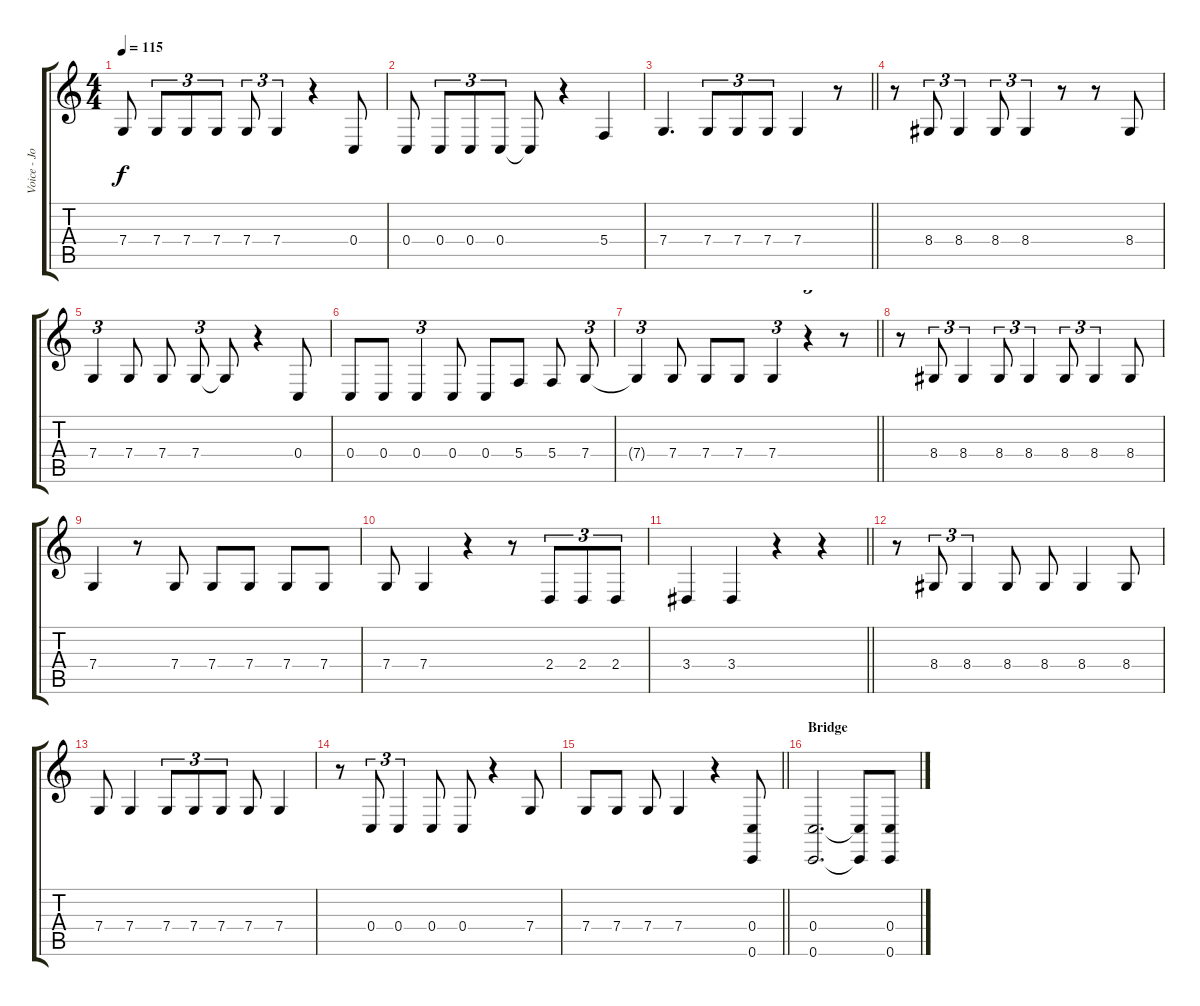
\track ("Voice - Joe Duplantier" "Voice - Jo") {instrument lead2sawtooth}
\staff {score tabs}
\tuning (D4 A3 F3 C3 G2 C2) {hide}
\ts (4 4)
\tempo 115
\clef g2
\ks c
7.4.8{dy f} 7.4.8{tu (3 2)} 7.4.8{tu (3 2)} 7.4.8{tu (3 2)} 7.4.8{tu (3 2)} 7.4.4{tu (3 2)} r.4 0.4.8 |
0.4.8 0.4.8{tu (3 2)} 0.4.8{tu (3 2)} 0.4.8{tu (3 2)} 0.4{t}.8 r.4 5.4.4 |
\barLineRight lightlight
7.4.4{d} 7.4.8{tu (3 2)} 7.4.8{tu (3 2)} 7.4.8{tu (3 2)} 7.4.4 r.8 |
\section ("" "")
r.8 8.4.8{tu (3 2)} 8.4.4{tu (3 2)} 8.4.8{tu (3 2)} 8.4.4{tu (3 2)} r.8 r.8 8.4.8 |
7.4.4{tu (3 2)} 7.4.8 7.4.8 7.4.8{tu (3 2)} 7.4{t}.8 r.4 0.4.8 |
0.4.8 0.4.8 0.4.4{tu (3 2)} 0.4.8 0.4.8 5.4.8 5.4.8 7.4.8{tu (3 2)} |
\barLineRight lightlight
7.4{t}.4{tu (3 2)} 7.4.8 7.4.8 7.4.8 7.4.4{tu (3 2)} r.4{tu (3 2)} r.8 |
\section ("" "")
r.8 8.4.8{tu (3 2)} 8.4.4{tu (3 2)} 8.4.8{tu (3 2)} 8.4.4{tu (3 2)} 8.4.8{tu (3 2)} 8.4.4{tu (3 2)} 8.4.8 |
7.4.4 r.8 7.4.8 7.4.8 7.4.8 7.4.8 7.4.8 |
7.4.8 7.4.4 r.4 r.8 2.4.8{tu (3 2)} 2.4.8{tu (3 2)} 2.4.8{tu (3 2)} |
\barLineRight lightlight
3.4.4 3.4.4 r.4 r.4 |
\section ("" "")
r.8 8.4.8{tu (3 2)} 8.4.4{tu (3 2)} 8.4.8 8.4.8 8.4.4 8.4.8 |
7.4.8 7.4.4 7.4.8{tu (3 2)} 7.4.8{tu (3 2)} 7.4.8{tu (3 2)} 7.4.8 7.4.4 |
r.8 0.4.8{tu (3 2)} 0.4.4{tu (3 2)} 0.4.8 0.4.8 r.4 7.4.8 |
\barLineRight lightlight
7.4.8 7.4.8 7.4.8 7.4.4 r.4 (0.4 0.6).8 |
\section ("" "Bridge")
(0.4 0.6).2{d} (0.4{t} 0.6{t}).8 (0.4 0.6).8
